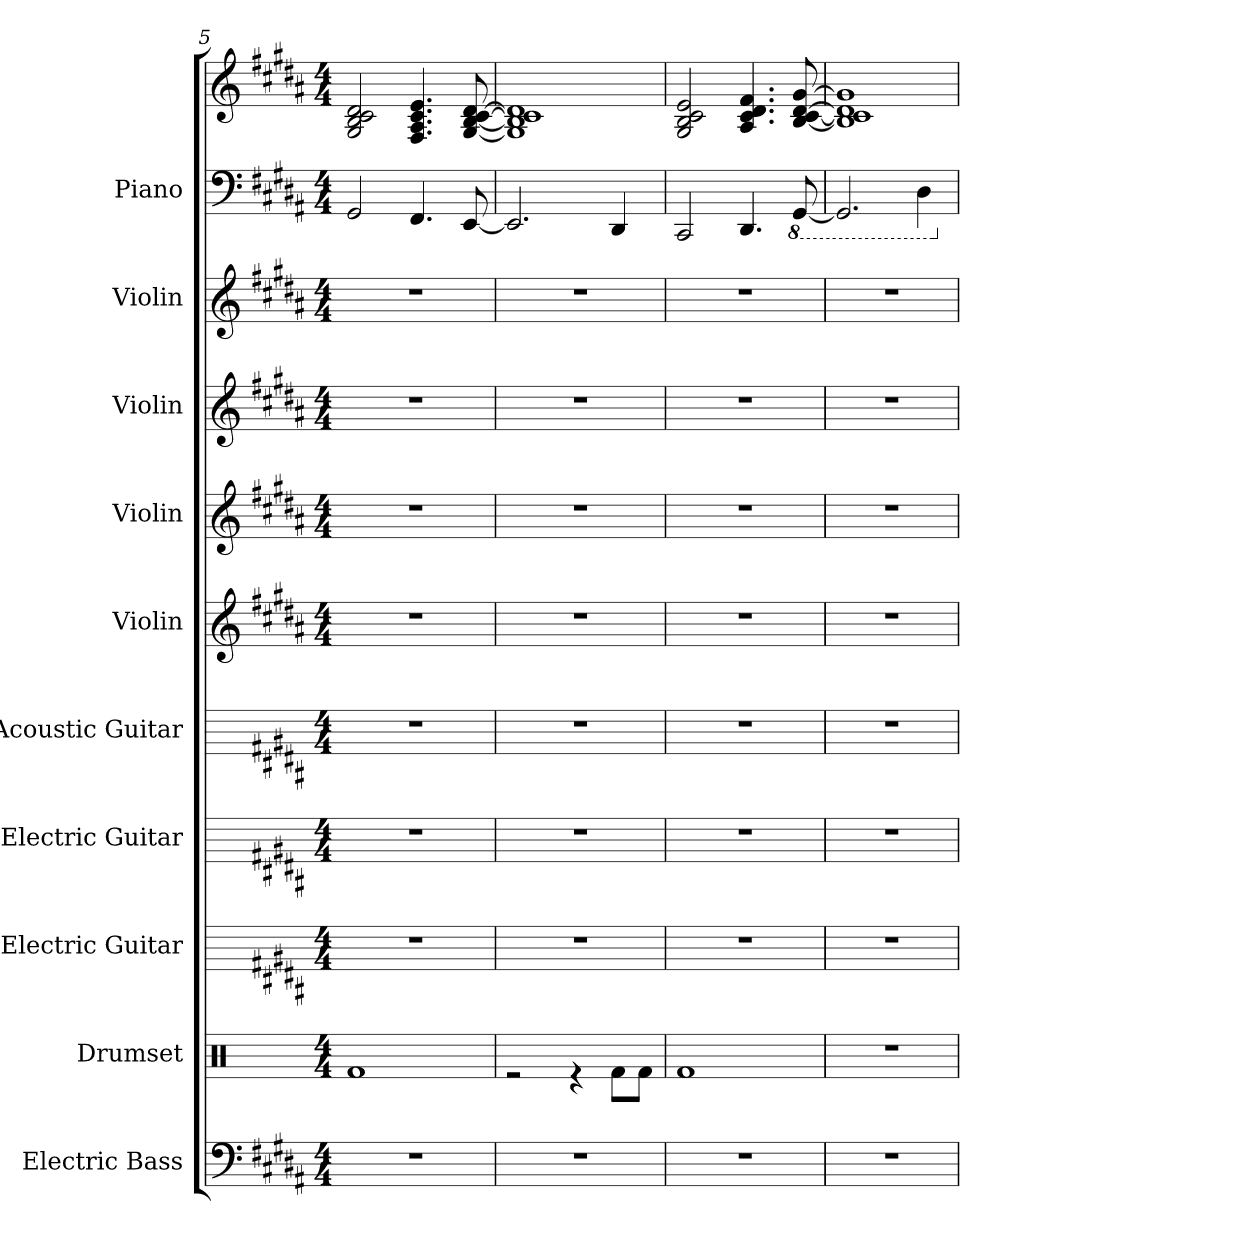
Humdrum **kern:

**kern	**kern	**kern	**kern	**kern	**kern	**kern	**kern	**kern	**kern	**kern
*part10	*part9	*part8	*part7	*part6	*part5	*part4	*part3	*part2	*part1	*part1
*staff11	*staff10	*staff9	*staff8	*staff7	*staff6	*staff5	*staff4	*staff3	*staff2	*staff1
*I"Electric Bass	*I"Drumset	*I"Electric Guitar	*I"Electric Guitar	*I"Acoustic Guitar	*I"Violin	*I"Violin	*I"Violin	*I"Violin	*I"Piano	*
*I'El. B.	*I'D. Set	*I'El. Guit.	*I'El. Guit.	*I'Guit.	*I'Vln.	*I'Vln.	*I'Vln.	*I'Vln.	*I'Pno.	*
*clefF4	*clefX	*	*	*	*clefG2	*clefG2	*clefG2	*clefG2	*clefF4	*clefG2
*ITrd7c12	*	*	*	*	*	*	*	*	*	*
*k[f#c#g#d#a#]	*k[]	*k[f#c#g#d#a#]	*k[f#c#g#d#a#]	*k[f#c#g#d#a#]	*k[f#c#g#d#a#]	*k[f#c#g#d#a#]	*k[f#c#g#d#a#]	*k[f#c#g#d#a#]	*k[f#c#g#d#a#]	*k[f#c#g#d#a#]
*M4/4	*M4/4	*M4/4	*M4/4	*M4/4	*M4/4	*M4/4	*M4/4	*M4/4	*M4/4	*M4/4
=5	=5	=5	=5	=5	=5	=5	=5	=5	=5	=5
*	*^	*	*	*	*	*	*	*	*	*
1r	1ryy	1Rf	1r	1r	1r	1r	1r	1r	1r	2GG#/	2G#/ 2B/ 2c#/ 2d#/
.	.	.	.	.	.	.	.	.	.	4.FF#/	4.F#/ 4.A#/ 4.c#/ 4.e/
.	.	.	.	.	.	.	.	.	.	[8EE/	[8G#/ [8B/ [8c#/ [8d#/
!!LO:PB:g=z
=6	=6	=6	=6	=6	=6	=6	=6	=6	=6	=6	=6
1r	1ryy	2r	1r	1r	1r	1r	1r	1r	1r	2.EE/]	1G#] 1B] 1c#] 1d#]
.	.	4r	.	.	.	.	.	.	.	.	.
.	.	8Rf\L	.	.	.	.	.	.	.	4DD#/	.
.	.	8Rf\J	.	.	.	.	.	.	.	.	.
=7	=7	=7	=7	=7	=7	=7	=7	=7	=7	=7	=7
1r	1ryy	1Rf	1r	1r	1r	1r	1r	1r	1r	2CC#/	2G#/ 2B/ 2c#/ 2e/
.	.	.	.	.	.	.	.	.	.	4.DD#/	4.A#/ 4.c#/ 4.d#/ 4.f#/
*	*	*	*	*	*	*	*	*	*	*8ba	*
.	.	.	.	.	.	.	.	.	.	[8GGG#/	[8B/ [8c#/ [8d#/ [8g#/
*	*v	*v	*	*	*	*	*	*	*	*	*
=8	=8	=8	=8	=8	=8	=8	=8	=8	=8	=8
1r	1r	1r	1r	1r	1r	1r	1r	1r	2.GGG#/]	1B] 1c#] 1d#] 1g#]
.	.	.	.	.	.	.	.	.	4DD#\	.
*	*	*	*	*	*	*	*	*	*X8ba	*
=	=	=	=	=	=	=	=	=	=	=
*-	*-	*-	*-	*-	*-	*-	*-	*-	*-	*-
